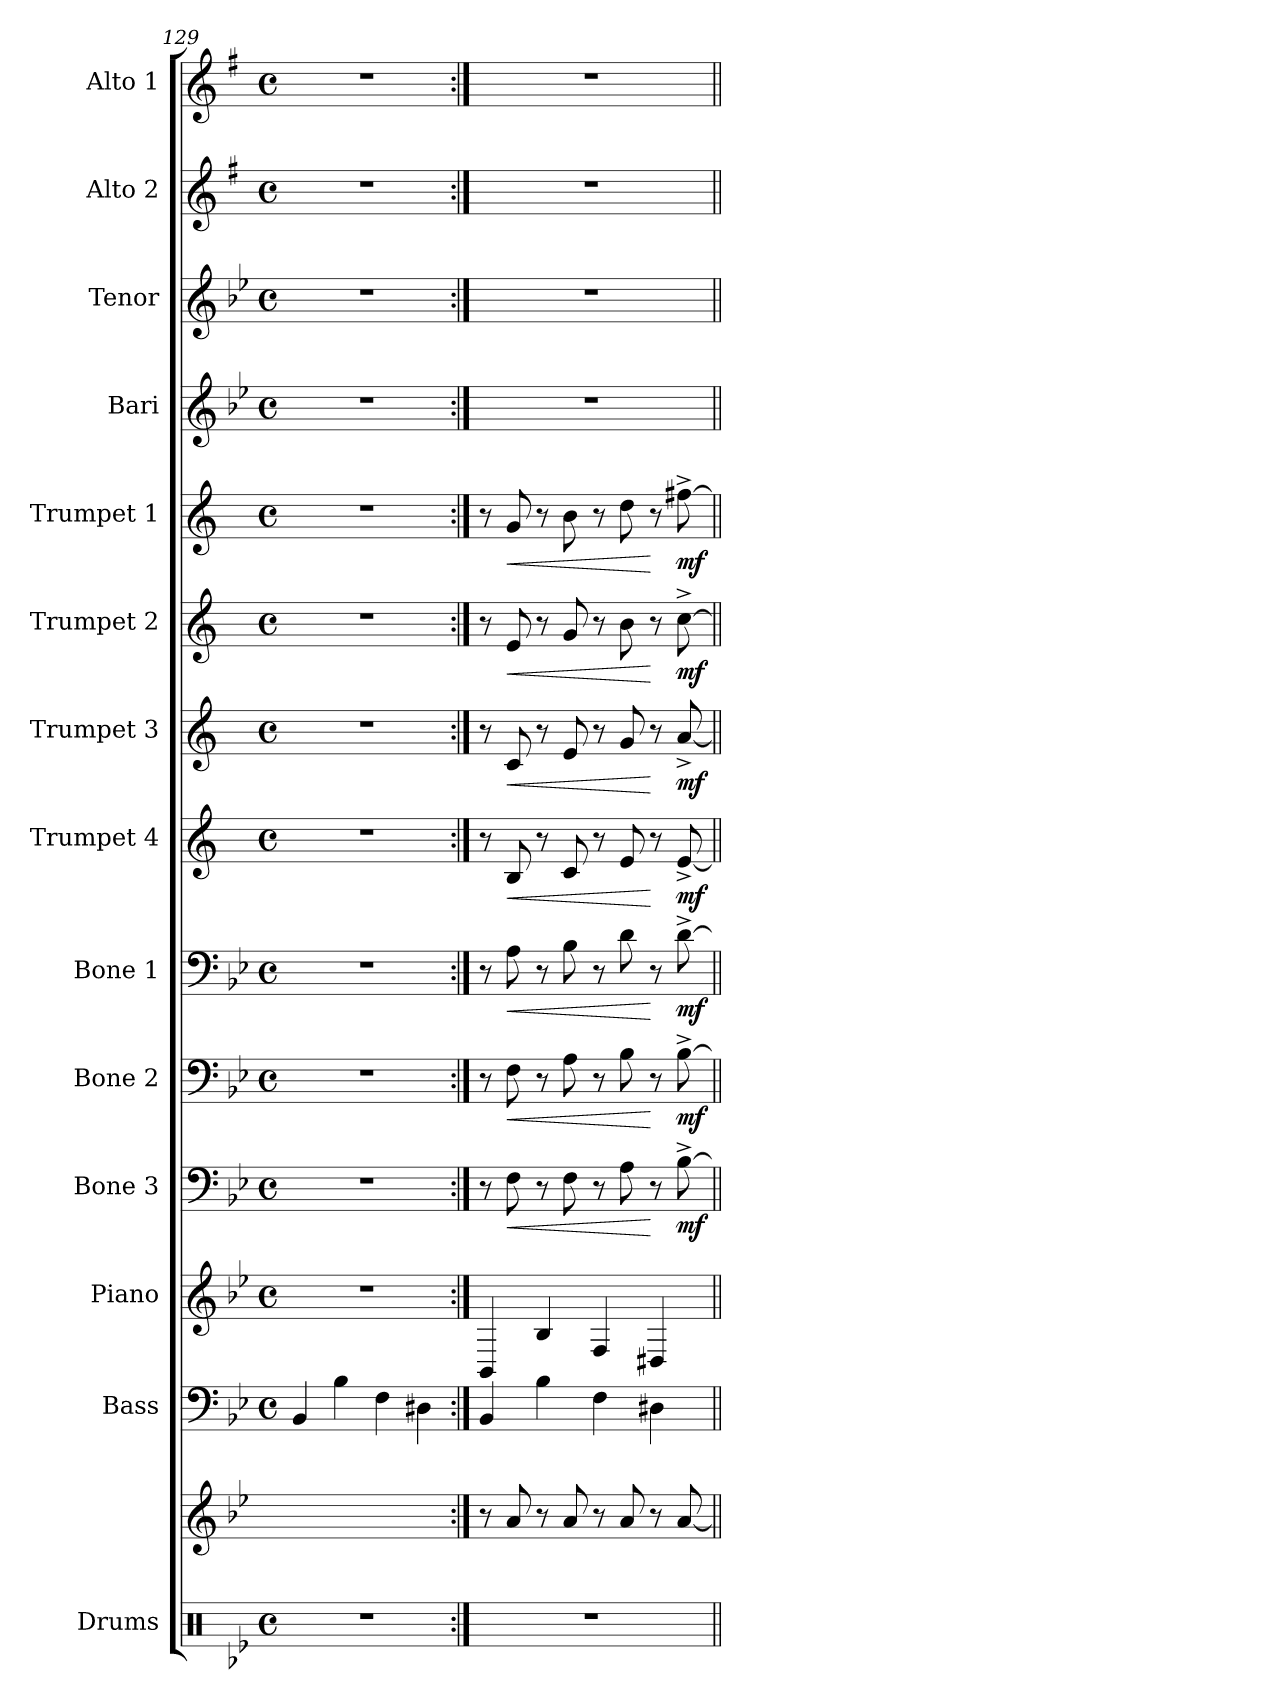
**kern	**kern	**kern	**kern	**kern	**dynam	**kern	**dynam	**kern	**dynam	**kern	**dynam	**kern	**dynam	**kern	**dynam	**kern	**dynam	**kern	**kern	**kern	**kern
*part15	*part14	*part13	*part12	*part11	*part11	*part10	*part10	*part9	*part9	*part8	*part8	*part7	*part7	*part6	*part6	*part5	*part5	*part4	*part3	*part2	*part1
*staff15	*staff14	*staff13	*staff12	*staff11	*staff11	*staff10	*staff10	*staff9	*staff9	*staff8	*staff8	*staff7	*staff7	*staff6	*staff6	*staff5	*staff5	*staff4	*staff3	*staff2	*staff1
*I"Drums	*	*I"Bass	*I"Piano	*I"Bone 3	*	*I"Bone 2	*	*I"Bone 1	*	*I"Trumpet 4	*	*I"Trumpet 3	*	*I"Trumpet 2	*	*I"Trumpet 1	*	*I"Bari	*I"Tenor	*I"Alto 2	*I"Alto 1
*	*	*	*	*	*	*	*	*	*	*I'Tpt	*	*	*	*I'Tpt	*	*I'Tpt	*	*	*	*	*
*clefX	*clefG2	*clefF4	*clefG2	*clefF4	*	*clefF4	*	*clefF4	*	*clefG2	*	*clefG2	*	*clefG2	*	*clefG2	*	*clefG2	*clefG2	*clefG2	*clefG2
*	*	*ITrd7c12	*ITrd8c14	*	*	*	*	*	*	*ITrd1c2	*	*ITrd1c2	*	*ITrd1c2	*	*ITrd1c2	*	*ITrd12c21	*ITrd8c14	*ITrd5c9	*ITrd5c9
*k[b-e-]	*k[b-e-]	*k[b-e-]	*k[b-e-]	*k[b-e-]	*	*k[b-e-]	*	*k[b-e-]	*	*k[b-e-]	*	*k[b-e-]	*	*k[b-e-]	*	*k[b-e-]	*	*k[b-e-]	*k[b-e-]	*k[b-e-]	*k[b-e-]
*B-:	*B-:	*B-:	*B-:	*B-:	*	*B-:	*	*B-:	*	*B-:	*	*B-:	*	*B-:	*	*B-:	*	*B-:	*B-:	*B-:	*B-:
*M4/4	*	*M4/4	*M4/4	*M4/4	*	*M4/4	*	*M4/4	*	*M4/4	*	*M4/4	*	*M4/4	*	*M4/4	*	*M4/4	*M4/4	*M4/4	*M4/4
*met(c)	*	*met(c)	*met(c)	*met(c)	*	*met(c)	*	*met(c)	*	*met(c)	*	*met(c)	*	*met(c)	*	*met(c)	*	*met(c)	*met(c)	*met(c)	*met(c)
=129	=129	=129	=129	=129	=129	=129	=129	=129	=129	=129	=129	=129	=129	=129	=129	=129	=129	=129	=129	=129	=129
1r	1ryy	4BBB-/	1r	1r	.	1r	.	1r	.	1r	.	1r	.	1r	.	1r	.	1r	1r	1r	1r
.	.	4BB-\	.	.	.	.	.	.	.	.	.	.	.	.	.	.	.	.	.	.	.
.	.	4FF\	.	.	.	.	.	.	.	.	.	.	.	.	.	.	.	.	.	.	.
.	.	4DD#X\	.	.	.	.	.	.	.	.	.	.	.	.	.	.	.	.	.	.	.
=130:|!	=130:|!	=130:|!	=130:|!	=130:|!	=130:|!	=130:|!	=130:|!	=130:|!	=130:|!	=130:|!	=130:|!	=130:|!	=130:|!	=130:|!	=130:|!	=130:|!	=130:|!	=130:|!	=130:|!	=130:|!	=130:|!
1r	8r	4BBB-/	4BBB-/	8r	.	8r	.	8r	.	8r	.	8r	.	8r	.	8r	.	1r	1r	1r	1r
!	!	!	!	!	!LO:HP:b	!	!LO:HP:b	!	!LO:HP:b	!	!LO:HP:b	!	!LO:HP:b	!	!LO:HP:b	!	!LO:HP:b	!	!	!	!
.	8a/	.	.	8F\	<	8F\	<	8A\	<	8A/	<	8B-/	<	8d/	<	8f/	<	.	.	.	.
.	8r	4BB-\	4BB-/	8r	.	8r	.	8r	.	8r	.	8r	.	8r	.	8r	.	.	.	.	.
.	8a/	.	.	8F\	.	8A\	.	8B-\	.	8B-/	.	8d/	.	8f/	.	8a\	.	.	.	.	.
.	8r	4FF\	4FF/	8r	.	8r	.	8r	.	8r	.	8r	.	8r	.	8r	.	.	.	.	.
.	8a/	.	.	8A\	.	8B-\	.	8d\	.	8d/	.	8f/	.	8a\	.	8cc\	.	.	.	.	.
.	8r	4DD#X\	4DD#X/	8r	[	8r	[	8r	[	8r	[	8r	[	8r	[	8r	[	.	.	.	.
!	!	!	!	!	!LO:DY:b	!	!LO:DY:b	!	!LO:DY:b	!	!LO:DY:b	!	!LO:DY:b	!	!LO:DY:b	!	!LO:DY:b	!	!	!	!
.	[8a/	.	.	[8B-^>\	mf	[8B-^>\	mf	[8d^>\	mf	[8d^</	mf	[8g^</	mf	[8b-^>\	mf	[8een^>\	mf	.	.	.	.
=||	=||	=||	=||	=||	=||	=||	=||	=||	=||	=||	=||	=||	=||	=||	=||	=||	=||	=||	=||	=||	=||
*-	*-	*-	*-	*-	*-	*-	*-	*-	*-	*-	*-	*-	*-	*-	*-	*-	*-	*-	*-	*-	*-
